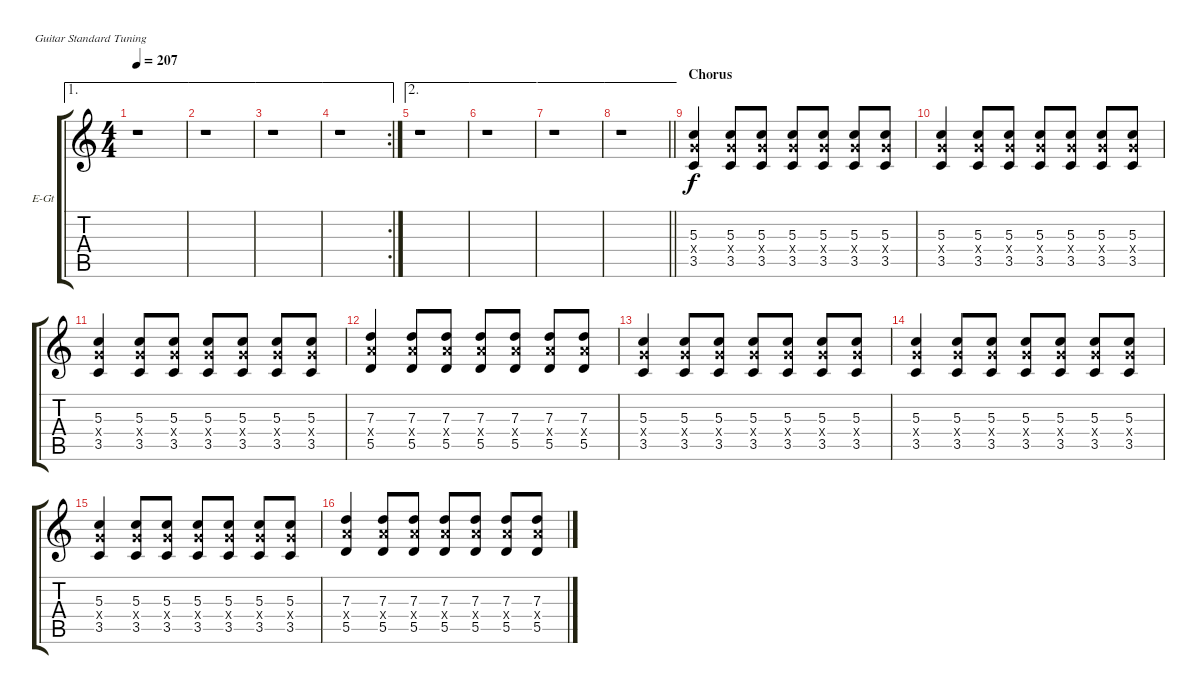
\defaultSystemsLayout 4
\bracketExtendMode groupsimilarinstruments
\firstSystemTrackNameOrientation horizontal
\otherSystemsTrackNameOrientation horizontal
\track ("Guitar 4" "E-Gt") {instrument distortionguitar}
\staff {score tabs}
\tuning (E4 B3 G3 D3 A2 E2)
\ae 1
\ts (4 4)
\tempo 207
\clef g2
\ks c
r.1{dy f} |
\ae 1
r.1 |
\ae 1
r.1 |
\ae 1
\rc 2
r.1 |
\ae 2
r.1 |
\ae 2
r.1 |
\ae 2
r.1 |
\ae 2
\barLineRight lightlight
r.1 |
\section ("" "Chorus")
(3.5 5.4{x} 5.3).4 (3.5 5.4{x} 5.3).8 (3.5 5.4{x} 5.3).8 (3.5 5.4{x} 5.3).8 (3.5 5.4{x} 5.3).8 (3.5 5.4{x} 5.3).8 (3.5 5.4{x} 5.3).8 |
(3.5 5.4{x} 5.3).4 (3.5 5.4{x} 5.3).8 (3.5 5.4{x} 5.3).8 (3.5 5.4{x} 5.3).8 (3.5 5.4{x} 5.3).8 (3.5 5.4{x} 5.3).8 (3.5 5.4{x} 5.3).8 |
(3.5 5.4{x} 5.3).4 (3.5 5.4{x} 5.3).8 (3.5 5.4{x} 5.3).8 (3.5 5.4{x} 5.3).8 (3.5 5.4{x} 5.3).8 (3.5 5.4{x} 5.3).8 (3.5 5.4{x} 5.3).8 |
(7.3 7.4{x} 5.5).4 (7.3 7.4{x} 5.5).8 (7.3 7.4{x} 5.5).8 (7.3 7.4{x} 5.5).8 (7.3 7.4{x} 5.5).8 (7.3 7.4{x} 5.5).8 (7.3 7.4{x} 5.5).8 |
(3.5 5.4{x} 5.3).4 (3.5 5.4{x} 5.3).8 (3.5 5.4{x} 5.3).8 (3.5 5.4{x} 5.3).8 (3.5 5.4{x} 5.3).8 (3.5 5.4{x} 5.3).8 (3.5 5.4{x} 5.3).8 |
(3.5 5.4{x} 5.3).4 (3.5 5.4{x} 5.3).8 (3.5 5.4{x} 5.3).8 (3.5 5.4{x} 5.3).8 (3.5 5.4{x} 5.3).8 (3.5 5.4{x} 5.3).8 (3.5 5.4{x} 5.3).8 |
(3.5 5.4{x} 5.3).4 (3.5 5.4{x} 5.3).8 (3.5 5.4{x} 5.3).8 (3.5 5.4{x} 5.3).8 (3.5 5.4{x} 5.3).8 (3.5 5.4{x} 5.3).8 (3.5 5.4{x} 5.3).8 |
(7.3 7.4{x} 5.5).4 (7.3 7.4{x} 5.5).8 (7.3 7.4{x} 5.5).8 (7.3 7.4{x} 5.5).8 (7.3 7.4{x} 5.5).8 (7.3 7.4{x} 5.5).8 (7.3 7.4{x} 5.5).8
